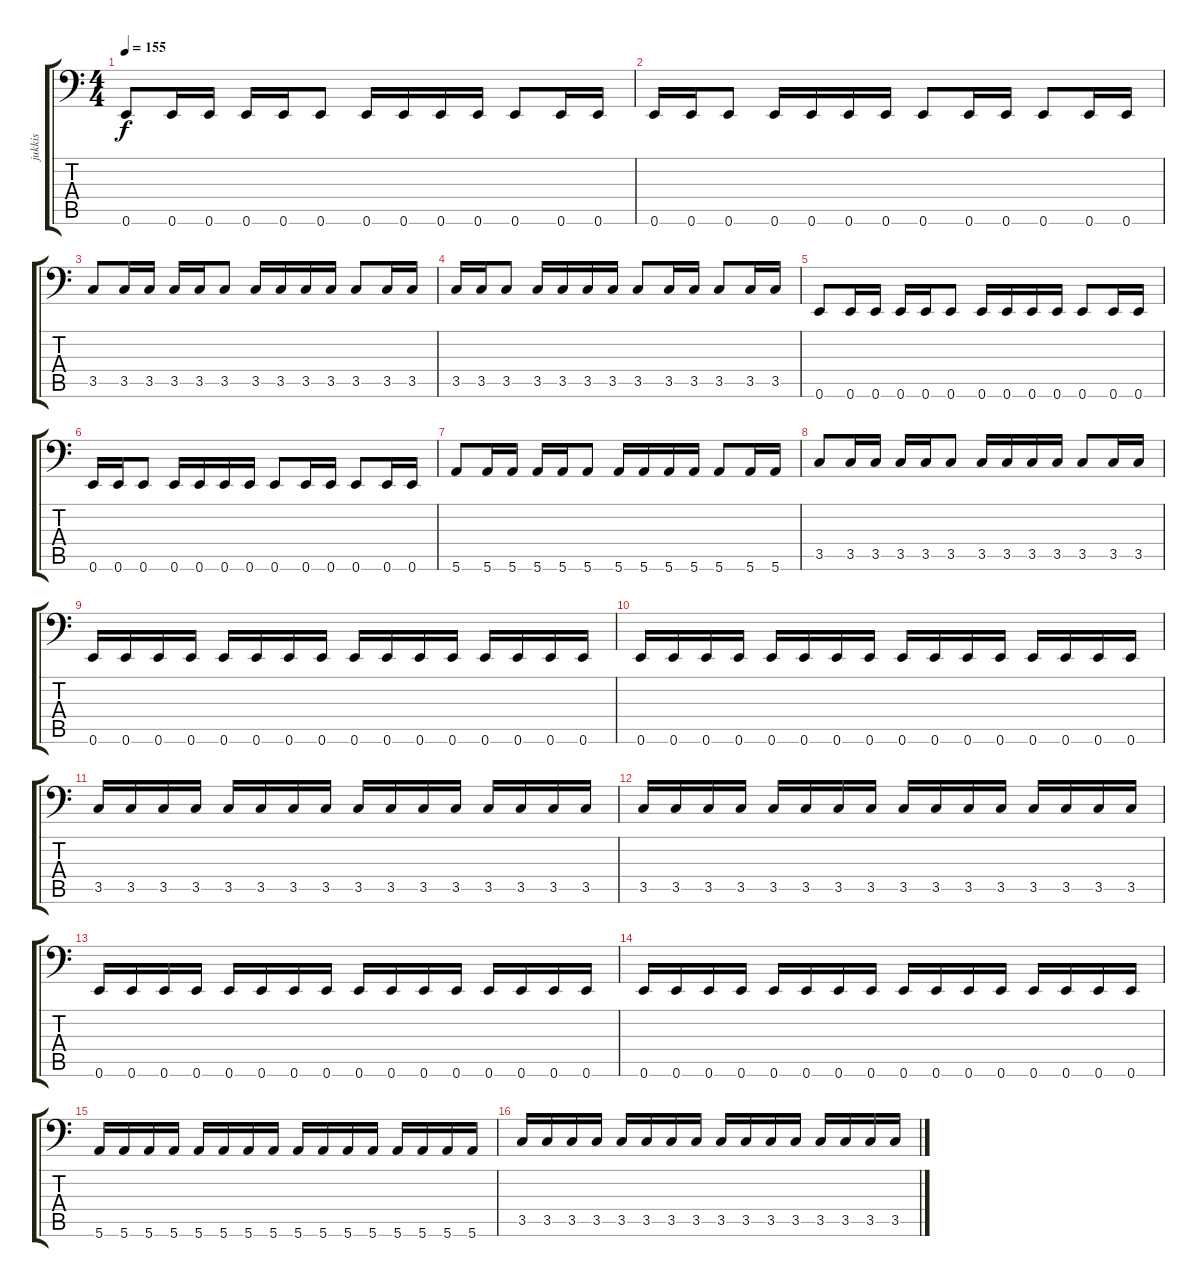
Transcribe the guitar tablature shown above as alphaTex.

\track ("jukkis" "jukkis") {instrument electricbassfinger}
\staff {score tabs}
\tuning (E3 B2 G2 D2 A1 E1) {hide}
\ts (4 4)
\tempo 155
\clef f4
\ks c
0.6.8{dy f instrument electricbassfinger} 0.6.16 0.6.16 0.6.16 0.6.16 0.6.8 0.6.16 0.6.16 0.6.16 0.6.16 0.6.8 0.6.16 0.6.16 |
0.6.16 0.6.16 0.6.8 0.6.16 0.6.16 0.6.16 0.6.16 0.6.8 0.6.16 0.6.16 0.6.8 0.6.16 0.6.16 |
3.5.8 3.5.16 3.5.16 3.5.16 3.5.16 3.5.8 3.5.16 3.5.16 3.5.16 3.5.16 3.5.8 3.5.16 3.5.16 |
3.5.16 3.5.16 3.5.8 3.5.16 3.5.16 3.5.16 3.5.16 3.5.8 3.5.16 3.5.16 3.5.8 3.5.16 3.5.16 |
0.6.8 0.6.16 0.6.16 0.6.16 0.6.16 0.6.8 0.6.16 0.6.16 0.6.16 0.6.16 0.6.8 0.6.16 0.6.16 |
0.6.16 0.6.16 0.6.8 0.6.16 0.6.16 0.6.16 0.6.16 0.6.8 0.6.16 0.6.16 0.6.8 0.6.16 0.6.16 |
5.6.8 5.6.16 5.6.16 5.6.16 5.6.16 5.6.8 5.6.16 5.6.16 5.6.16 5.6.16 5.6.8 5.6.16 5.6.16 |
3.5.8 3.5.16 3.5.16 3.5.16 3.5.16 3.5.8 3.5.16 3.5.16 3.5.16 3.5.16 3.5.8 3.5.16 3.5.16 |
0.6.16 0.6.16 0.6.16 0.6.16 0.6.16 0.6.16 0.6.16 0.6.16 0.6.16 0.6.16 0.6.16 0.6.16 0.6.16 0.6.16 0.6.16 0.6.16 |
0.6.16 0.6.16 0.6.16 0.6.16 0.6.16 0.6.16 0.6.16 0.6.16 0.6.16 0.6.16 0.6.16 0.6.16 0.6.16 0.6.16 0.6.16 0.6.16 |
3.5.16 3.5.16 3.5.16 3.5.16 3.5.16 3.5.16 3.5.16 3.5.16 3.5.16 3.5.16 3.5.16 3.5.16 3.5.16 3.5.16 3.5.16 3.5.16 |
3.5.16 3.5.16 3.5.16 3.5.16 3.5.16 3.5.16 3.5.16 3.5.16 3.5.16 3.5.16 3.5.16 3.5.16 3.5.16 3.5.16 3.5.16 3.5.16 |
0.6.16 0.6.16 0.6.16 0.6.16 0.6.16 0.6.16 0.6.16 0.6.16 0.6.16 0.6.16 0.6.16 0.6.16 0.6.16 0.6.16 0.6.16 0.6.16 |
0.6.16 0.6.16 0.6.16 0.6.16 0.6.16 0.6.16 0.6.16 0.6.16 0.6.16 0.6.16 0.6.16 0.6.16 0.6.16 0.6.16 0.6.16 0.6.16 |
5.6.16 5.6.16 5.6.16 5.6.16 5.6.16 5.6.16 5.6.16 5.6.16 5.6.16 5.6.16 5.6.16 5.6.16 5.6.16 5.6.16 5.6.16 5.6.16 |
3.5.16 3.5.16 3.5.16 3.5.16 3.5.16 3.5.16 3.5.16 3.5.16 3.5.16 3.5.16 3.5.16 3.5.16 3.5.16 3.5.16 3.5.16 3.5.16
